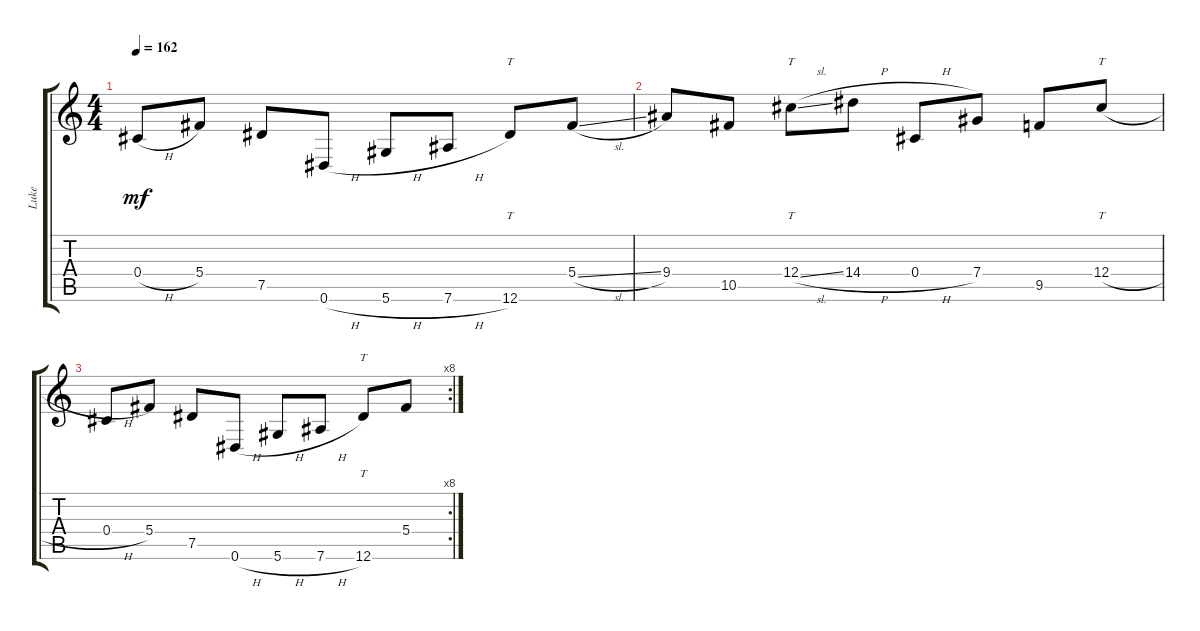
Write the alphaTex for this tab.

\track ("Luke" "Luke") {instrument distortionguitar}
\staff {score tabs}
\tuning (Eb4 Bb3 Gb3 Db3 Ab2 Eb2) {hide}
\ts (4 4)
\tempo 162
\clef g2
\ks c
0.4{h}.8{dy mf} 5.4.8 7.5.8 0.6{h}.8 5.6{h}.8 7.6{h}.8 12.6.8{tt} 5.4{sl}.8 |
9.4.8 10.5.8 12.4{sl}.8{tt} 14.4{h}.8 0.4{h}.8 7.4.8 9.5.8 12.4{h}.8{tt} |
\rc 8
0.4{h}.8 5.4.8 7.5.8 0.6{h}.8 5.6{h}.8 7.6{h}.8 12.6.8{tt} 5.4.8
